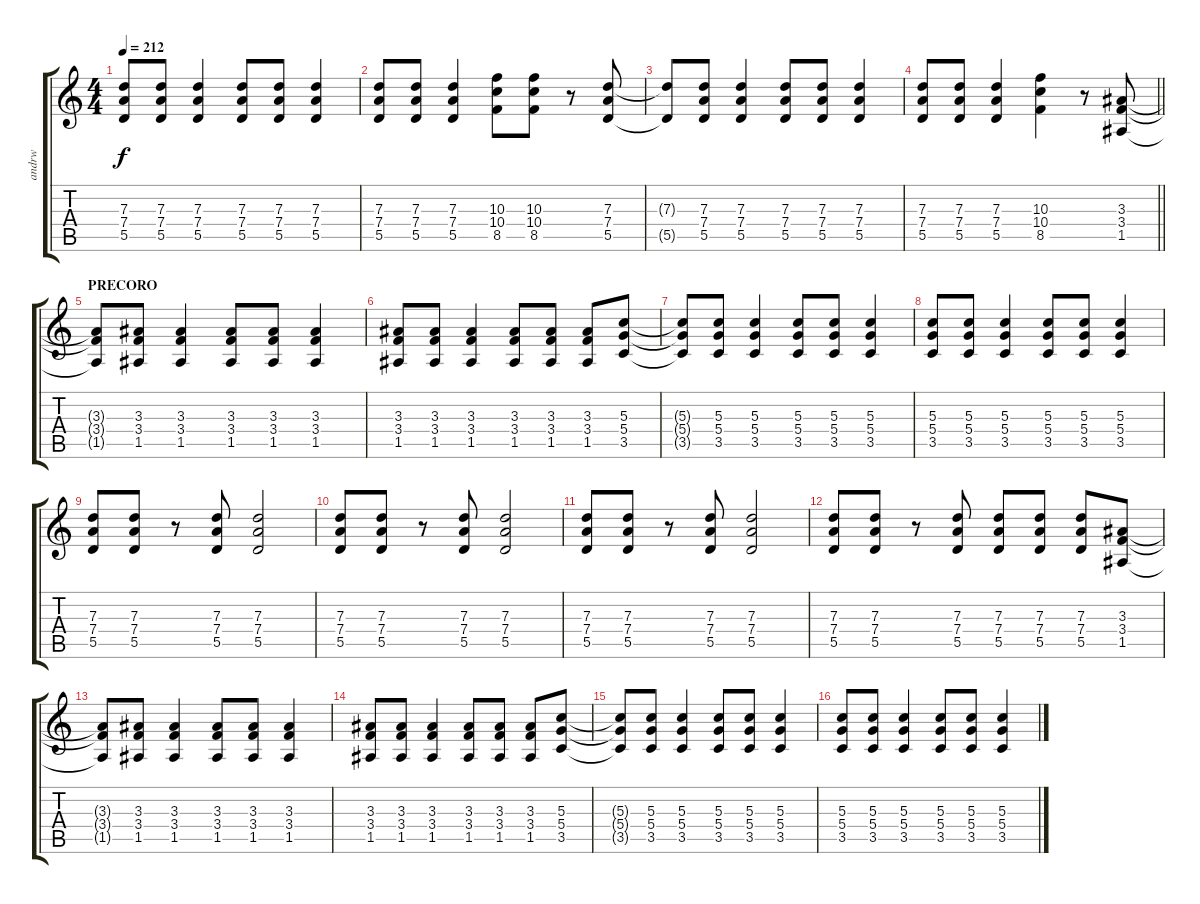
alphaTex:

\track ("andrw" "andrw") {instrument distortionguitar}
\staff {score tabs}
\tuning (E4 B3 G3 D3 A2 D2) {hide}
\ts (4 4)
\tempo 212
\clef g2
\ks c
(7.3{t} 7.4{t} 5.5{t}).8{dy f} (7.3 7.4 5.5).8 (7.3 7.4 5.5).4 (7.3 7.4 5.5).8 (7.3 7.4 5.5).8 (7.3 7.4 5.5).4 |
(7.3 7.4 5.5).8 (7.3 7.4 5.5).8 (7.3 7.4 5.5).4 (10.3 10.4 8.5).8 (10.3 10.4 8.5).8 r.8 (7.3 7.4 5.5).8 |
(7.3{t} 5.5{t}).8 (7.3 7.4 5.5).8 (7.3 7.4 5.5).4 (7.3 7.4 5.5).8 (7.3 7.4 5.5).8 (7.3 7.4 5.5).4 |
\barLineRight lightlight
(7.3 7.4 5.5).8 (7.3 7.4 5.5).8 (7.3 7.4 5.5).4 (10.3 10.4 8.5).4 r.8 (3.3 3.4 1.5).8 |
\section ("" "PRECORO")
(3.3{t} 3.4{t} 1.5{t}).8 (3.3 3.4 1.5).8 (3.3 3.4 1.5).4 (3.3 3.4 1.5).8 (3.3 3.4 1.5).8 (3.3 3.4 1.5).4 |
(3.3 3.4 1.5).8 (3.3 3.4 1.5).8 (3.3 3.4 1.5).4 (3.3 3.4 1.5).8 (3.3 3.4 1.5).8 (3.3 3.4 1.5).8 (5.3 5.4 3.5).8 |
(5.3{t} 5.4{t} 3.5{t}).8 (5.3 5.4 3.5).8 (5.3 5.4 3.5).4 (5.3 5.4 3.5).8 (5.3 5.4 3.5).8 (5.3 5.4 3.5).4 |
(5.3 5.4 3.5).8 (5.3 5.4 3.5).8 (5.3 5.4 3.5).4 (5.3 5.4 3.5).8 (5.3 5.4 3.5).8 (5.3 5.4 3.5).4 |
(7.3 7.4 5.5).8 (7.3 7.4 5.5).8 r.8 (7.3 7.4 5.5).8 (7.3 7.4 5.5).2 |
(7.3 7.4 5.5).8 (7.3 7.4 5.5).8 r.8 (7.3 7.4 5.5).8 (7.3 7.4 5.5).2 |
(7.3 7.4 5.5).8 (7.3 7.4 5.5).8 r.8 (7.3 7.4 5.5).8 (7.3 7.4 5.5).2 |
(7.3 7.4 5.5).8 (7.3 7.4 5.5).8 r.8 (7.3 7.4 5.5).8 (7.3 7.4 5.5).8 (7.3 7.4 5.5).8 (7.3 7.4 5.5).8 (3.3 3.4 1.5).8 |
(3.3{t} 3.4{t} 1.5{t}).8 (3.3 3.4 1.5).8 (3.3 3.4 1.5).4 (3.3 3.4 1.5).8 (3.3 3.4 1.5).8 (3.3 3.4 1.5).4 |
(3.3 3.4 1.5).8 (3.3 3.4 1.5).8 (3.3 3.4 1.5).4 (3.3 3.4 1.5).8 (3.3 3.4 1.5).8 (3.3 3.4 1.5).8 (5.3 5.4 3.5).8 |
(5.3{t} 5.4{t} 3.5{t}).8 (5.3 5.4 3.5).8 (5.3 5.4 3.5).4 (5.3 5.4 3.5).8 (5.3 5.4 3.5).8 (5.3 5.4 3.5).4 |
(5.3 5.4 3.5).8 (5.3 5.4 3.5).8 (5.3 5.4 3.5).4 (5.3 5.4 3.5).8 (5.3 5.4 3.5).8 (5.3 5.4 3.5).4
